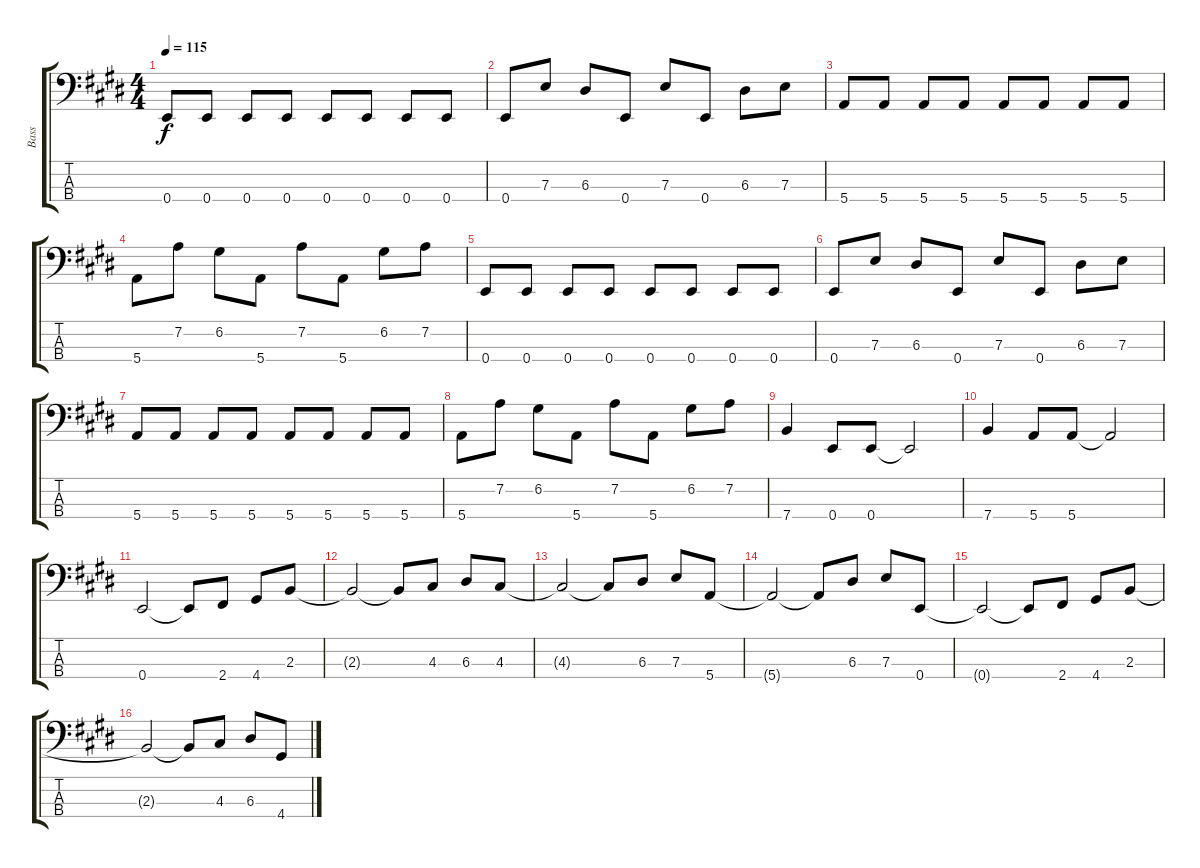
\track ("Bass" "Bass") {instrument electricbasspick}
\staff {score tabs}
\tuning (G2 D2 A1 E1) {hide}
\ts (4 4)
\tempo 115
\clef f4
\ks c#minor
0.4.8{dy f} 0.4.8 0.4.8 0.4.8 0.4.8 0.4.8 0.4.8 0.4.8 |
0.4.8 7.3.8 6.3.8 0.4.8 7.3.8 0.4.8 6.3.8 7.3.8 |
5.4.8 5.4.8 5.4.8 5.4.8 5.4.8 5.4.8 5.4.8 5.4.8 |
5.4.8 7.2.8 6.2.8 5.4.8 7.2.8 5.4.8 6.2.8 7.2.8 |
0.4.8 0.4.8 0.4.8 0.4.8 0.4.8 0.4.8 0.4.8 0.4.8 |
0.4.8 7.3.8 6.3.8 0.4.8 7.3.8 0.4.8 6.3.8 7.3.8 |
5.4.8 5.4.8 5.4.8 5.4.8 5.4.8 5.4.8 5.4.8 5.4.8 |
5.4.8 7.2.8 6.2.8 5.4.8 7.2.8 5.4.8 6.2.8 7.2.8 |
7.4.4 0.4.8 0.4.8 0.4{t}.2 |
7.4.4 5.4.8 5.4.8 5.4{t}.2 |
0.4.2{volume 8} 0.4{t}.8 2.4.8 4.4.8 2.3.8 |
2.3{t}.2 2.3{t}.8 4.3.8 6.3.8 4.3.8 |
4.3{t}.2 4.3{t}.8 6.3.8 7.3.8 5.4.8 |
5.4{t}.2 5.4{t}.8 6.3.8 7.3.8 0.4.8 |
0.4{t}.2 0.4{t}.8 2.4.8 4.4.8 2.3.8 |
2.3{t}.2 2.3{t}.8 4.3.8 6.3.8 4.4.8
